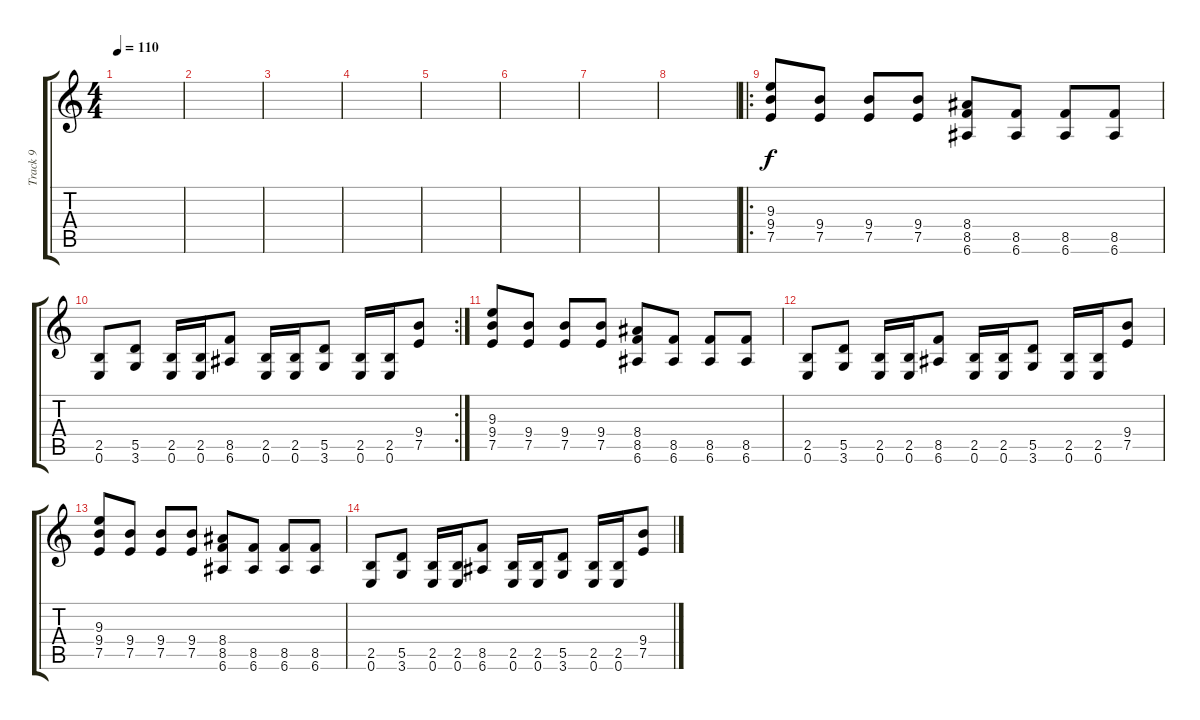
\track ("Track 9" "Track 9") {instrument distortionguitar}
\staff {score tabs}
\tuning (E4 B3 G3 D3 A2 E2) {hide}
\ts (4 4)
\tempo 110
\clef g2
\ks c
|
|
|
|
|
|
|
|
\ro
(9.3 9.4 7.5).8 (9.4 7.5).8 (9.4 7.5).8 (9.4 7.5).8 (8.4 8.5 6.6).8 (8.5 6.6).8 (8.5 6.6).8 (8.5 6.6).8 |
\rc 2
(2.5 0.6).8 (5.5 3.6).8 (2.5 0.6).16 (2.5 0.6).16 (8.5 6.6).8 (2.5 0.6).16 (2.5 0.6).16 (5.5 3.6).8 (2.5 0.6).16 (2.5 0.6).16 (9.4 7.5).8 |
(9.3 9.4 7.5).8 (9.4 7.5).8 (9.4 7.5).8 (9.4 7.5).8 (8.4 8.5 6.6).8 (8.5 6.6).8 (8.5 6.6).8 (8.5 6.6).8 |
(2.5 0.6).8 (5.5 3.6).8 (2.5 0.6).16 (2.5 0.6).16 (8.5 6.6).8 (2.5 0.6).16 (2.5 0.6).16 (5.5 3.6).8 (2.5 0.6).16 (2.5 0.6).16 (9.4 7.5).8 |
(9.3 9.4 7.5).8 (9.4 7.5).8 (9.4 7.5).8 (9.4 7.5).8 (8.4 8.5 6.6).8 (8.5 6.6).8 (8.5 6.6).8 (8.5 6.6).8 |
(2.5 0.6).8 (5.5 3.6).8 (2.5 0.6).16 (2.5 0.6).16 (8.5 6.6).8 (2.5 0.6).16 (2.5 0.6).16 (5.5 3.6).8 (2.5 0.6).16 (2.5 0.6).16 (9.4 7.5).8
